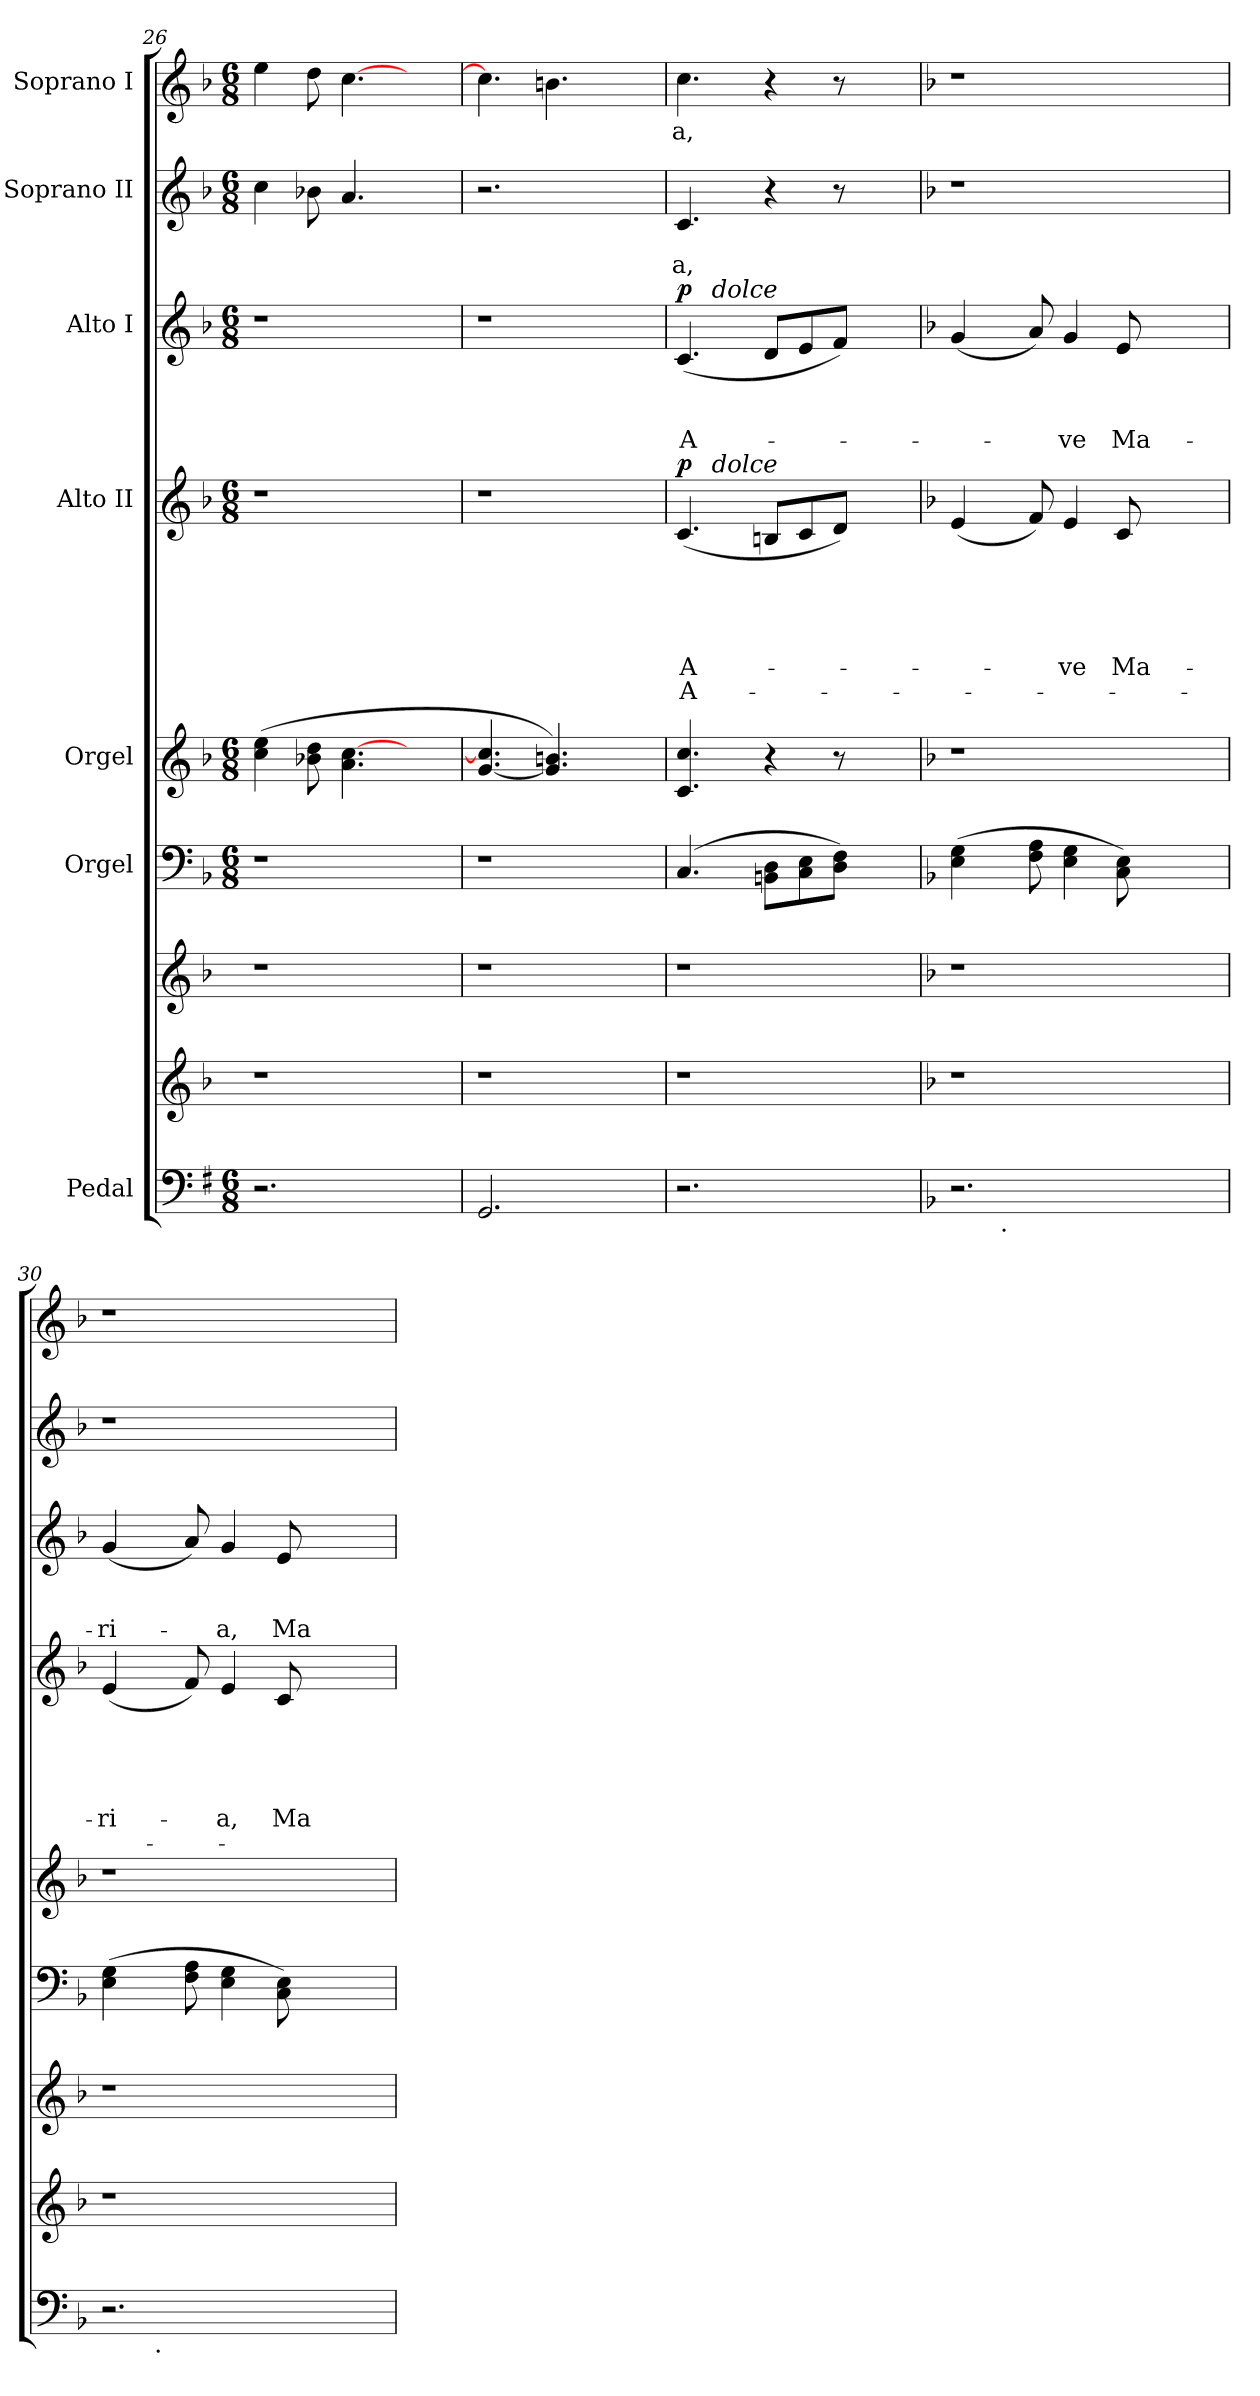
**kern	**kern	**kern	**kern	**kern	**kern	**text	**text	**text	**text	**text	**text	**dynam	**kern	**text	**text	**text	**dynam	**kern	**text	**text	**kern	**text
*part9	*part8	*part7	*part6	*part5	*part4	*part4	*part4	*part4	*part4	*part4	*part4	*part4	*part3	*part3	*part3	*part3	*part3	*part2	*part2	*part2	*part1	*part1
*staff9	*staff8	*staff7	*staff6	*staff5	*staff4	*staff4	*staff4	*staff4	*staff4	*staff4	*staff4	*staff4	*staff3	*staff3	*staff3	*staff3	*staff3	*staff2	*staff2	*staff2	*staff1	*staff1
*I"Pedal	*	*	*I"Orgel	*I"Orgel	*I"Alto II	*	*	*	*	*	*	*	*I"Alto I	*	*	*	*	*I"Soprano II	*	*	*I"Soprano I	*
*clefF4	*clefG2	*clefG2	*clefF4	*clefG2	*clefG2	*	*	*	*	*	*	*	*clefG2	*	*	*	*	*clefG2	*	*	*clefG2	*
*k[f#]	*k[b-]	*k[b-]	*k[b-]	*k[b-]	*k[b-]	*	*	*	*	*	*	*	*k[b-]	*	*	*	*	*k[b-]	*	*	*k[b-]	*
*G:	*F:	*F:	*F:	*F:	*F:	*	*	*	*	*	*	*	*F:	*	*	*	*	*F:	*	*	*F:	*
*M6/8	*	*	*M6/8	*M6/8	*M6/8	*	*	*	*	*	*	*	*M6/8	*	*	*	*	*M6/8	*	*	*M6/8	*
=26	=26	=26	=26	=26	=26	=26	=26	=26	=26	=26	=26	=26	=26	=26	=26	=26	=26	=26	=26	=26	=26	=26
!	!	!	!LO:N:vis=1	!	!LO:N:vis=1	!	!	!	!	!	!	!	!LO:N:vis=1	!	!	!	!	!	!	!	!	!
2.r	1r	1r	2.r	(>4cc\ 4ee\	2.r	.	.	.	.	.	.	.	2.r	.	.	.	.	4cc\	.	.	4ee\	.
.	.	.	.	8b-X\ 8dd\	.	.	.	.	.	.	.	.	.	.	.	.	.	8b-X\	.	.	8dd\	.
.	.	.	.	4.a\ [>4.cc\	.	.	.	.	.	.	.	.	.	.	.	.	.	4.a/	.	.	[>4.cc\	.
4ryy	.	.	4ryy	4ryy	4ryy	.	.	.	.	.	.	.	4ryy	.	.	.	.	4ryy	.	.	4ryy	.
=27	=27	=27	=27	=27	=27	=27	=27	=27	=27	=27	=27	=27	=27	=27	=27	=27	=27	=27	=27	=27	=27	=27
!	!	!	!LO:N:vis=1	!	!LO:N:vis=1	!	!	!	!	!	!	!	!LO:N:vis=1	!	!	!	!	!	!	!	!	!
2.GG/	1r	1r	2.r	[<4.g/ 4.cc/]	2.r	.	.	.	.	.	.	.	2.r	.	.	.	.	2.r	.	.	4.cc\]	.
.	.	.	.	4.g/] 4.bn/)	.	.	.	.	.	.	.	.	.	.	.	.	.	.	.	.	4.bn\	.
4ryy	.	.	4ryy	4ryy	4ryy	.	.	.	.	.	.	.	4ryy	.	.	.	.	4ryy	.	.	4ryy	.
=28	=28	=28	=28	=28	=28	=28	=28	=28	=28	=28	=28	=28	=28	=28	=28	=28	=28	=28	=28	=28	=28	=28
!	!	!	!	!	!	!	!	!	!	!LO:LY:b	!LO:LY:b	!LO:DY:a	!	!	!	!LO:LY:b	!LO:DY:a	!	!	!LO:LY:b	!	!LO:LY:b
*	*	*	*	*	*^	*	*	*	*	*	*	*	*^	*	*	*	*	*	*	*	*	*
2.r	1r	1r	(4.C/	4.c/ 4.cc/	(<4.c/	8ryy	.	.	.	.	A-	A-	p	(<4.c/	8ryy	.	.	A-	p	4.c/	.	-a,	4.cc\	-a,
!	!	!	!	!	!	!	!	!	!	!	!	!	!	!	!LO:TX:a:i:t=dolce	!	!	!	!	!	!	!	!	!
!	!	!	!	!	!	!LO:TX:a:i:t=dolce	!	!	!	!	!	!	!	!	!	!	!	!	!	!	!	!	!	!
.	.	.	.	.	.	2..ryy	.	.	.	.	.	.	.	.	2..ryy	.	.	.	.	.	.	.	.	.
.	.	.	8BBn\ 8D\L	4r	8Bn/L	.	.	.	.	.	.	.	.	8d/L	.	.	.	.	.	4r	.	.	4r	.
.	.	.	8C\ 8E\	.	8c/	.	.	.	.	.	.	.	.	8e/	.	.	.	.	.	.	.	.	.	.
.	.	.	8D\ 8F\J)	8r	8d/J)	.	.	.	.	.	.	.	.	8f/J)	.	.	.	.	.	8r	.	.	8r	.
4ryy	.	.	4ryy	4ryy	4ryy	.	.	.	.	.	.	.	.	4ryy	.	.	.	.	.	4ryy	.	.	4ryy	.
*	*	*	*	*	*v	*v	*	*	*	*	*	*	*	*	*	*	*	*	*	*	*	*	*	*
*	*	*	*	*	*	*	*	*	*	*	*	*	*v	*v	*	*	*	*	*	*	*	*	*
!!LO:PB:g=z
=29	=29	=29	=29	=29	=29	=29	=29	=29	=29	=29	=29	=29	=29	=29	=29	=29	=29	=29	=29	=29	=29	=29
*k[b-]	*	*	*	*	*	*	*	*	*	*	*	*	*	*	*	*	*	*	*	*	*	*
*F:	*	*	*	*	*	*	*	*	*	*	*	*	*	*	*	*	*	*	*	*	*	*
*	*	*	*	*	*^	*	*	*	*	*	*	*	*^	*	*	*	*	*	*	*	*	*
!	!	!	!	!LO:N:vis=1	!	!	!	!	!	!	!	!	!	!	!	!	!	!	!	!LO:N:vis=1	!	!	!LO:N:vis=1	!
*	*	*	*	*	*v	*v	*	*	*	*	*	*	*	*	*	*	*	*	*	*	*	*	*	*
*^	*	*	*	*	*	*	*	*	*	*	*	*	*v	*v	*	*	*	*	*	*	*	*	*
2.r	8ryy	1r	1r	(>4E\ 4G\	2.r	(<4e/	.	.	.	.	.	.	.	(<4g/	.	.	.	.	2.r	.	.	2.r	.
.	32ryy	.	.	.	.	.	.	.	.	.	.	.	.	.	.	.	.	.	.	.	.	.	.
!	!LO:TX:b:t=.	!	!	!	!	!	!	!	!	!	!	!	!	!	!	!	!	!	!	!	!	!	!
.	2ryy	.	.	.	.	.	.	.	.	.	.	.	.	.	.	.	.	.	.	.	.	.	.
.	.	.	.	8F\ 8A\	.	8f/)	.	.	.	.	.	.	.	8a/)	.	.	.	.	.	.	.	.	.
!	!	!	!	!	!	!	!	!	!	!	!LO:LY:b	!	!	!	!	!	!LO:LY:b	!	!	!	!	!	!
.	.	.	.	4E\ 4G\	.	4e/	.	.	.	.	-ve	.	.	4g/	.	.	-ve	.	.	.	.	.	.
!	!	!	!	!	!	!	!	!	!	!	!LO:LY:b	!	!	!	!	!	!LO:LY:b	!	!	!	!	!	!
.	.	.	.	8C\ 8E\)	.	8c/	.	.	.	.	Ma-	.	.	8e/	.	.	Ma-	.	.	.	.	.	.
.	4ryy	.	.	.	.	.	.	.	.	.	.	.	.	.	.	.	.	.	.	.	.	.	.
4ryy	.	.	.	4ryy	4ryy	4ryy	.	.	.	.	.	.	.	4ryy	.	.	.	.	4ryy	.	.	4ryy	.
.	16.ryy	.	.	.	.	.	.	.	.	.	.	.	.	.	.	.	.	.	.	.	.	.	.
=30	=30	=30	=30	=30	=30	=30	=30	=30	=30	=30	=30	=30	=30	=30	=30	=30	=30	=30	=30	=30	=30	=30	=30
!	!	!	!	!	!LO:N:vis=1	!	!	!	!	!	!LO:LY:b	!	!	!	!	!	!LO:LY:b	!	!LO:N:vis=1	!	!	!LO:N:vis=1	!
2.r	8ryy	1r	1r	(>4E\ 4G\	2.r	(<4e/	.	.	.	.	-ri-	.	.	(<4g/	.	.	-ri-	.	2.r	.	.	2.r	.
.	32ryy	.	.	.	.	.	.	.	.	.	.	.	.	.	.	.	.	.	.	.	.	.	.
!	!LO:TX:b:t=.	!	!	!	!	!	!	!	!	!	!	!	!	!	!	!	!	!	!	!	!	!	!
.	2ryy	.	.	.	.	.	.	.	.	.	.	.	.	.	.	.	.	.	.	.	.	.	.
.	.	.	.	8F\ 8A\	.	8f/)	.	.	.	.	.	.	.	8a/)	.	.	.	.	.	.	.	.	.
!	!	!	!	!	!	!	!	!	!	!	!LO:LY:b	!	!	!	!	!	!LO:LY:b	!	!	!	!	!	!
.	.	.	.	4E\ 4G\	.	4e/	.	.	.	.	-a,	.	.	4g/	.	.	-a,	.	.	.	.	.	.
!	!	!	!	!	!	!	!	!	!	!	!LO:LY:b	!	!	!	!	!	!LO:LY:b	!	!	!	!	!	!
.	.	.	.	8C\ 8E\)	.	8c/	.	.	.	.	Ma-	.	.	8e/	.	.	Ma-	.	.	.	.	.	.
.	4ryy	.	.	.	.	.	.	.	.	.	.	.	.	.	.	.	.	.	.	.	.	.	.
4ryy	.	.	.	4ryy	4ryy	4ryy	.	.	.	.	.	.	.	4ryy	.	.	.	.	4ryy	.	.	4ryy	.
.	16.ryy	.	.	.	.	.	.	.	.	.	.	.	.	.	.	.	.	.	.	.	.	.	.
*v	*v	*	*	*	*	*	*	*	*	*	*	*	*	*	*	*	*	*	*	*	*	*	*
=	=	=	=	=	=	=	=	=	=	=	=	=	=	=	=	=	=	=	=	=	=	=
*-	*-	*-	*-	*-	*-	*-	*-	*-	*-	*-	*-	*-	*-	*-	*-	*-	*-	*-	*-	*-	*-	*-
